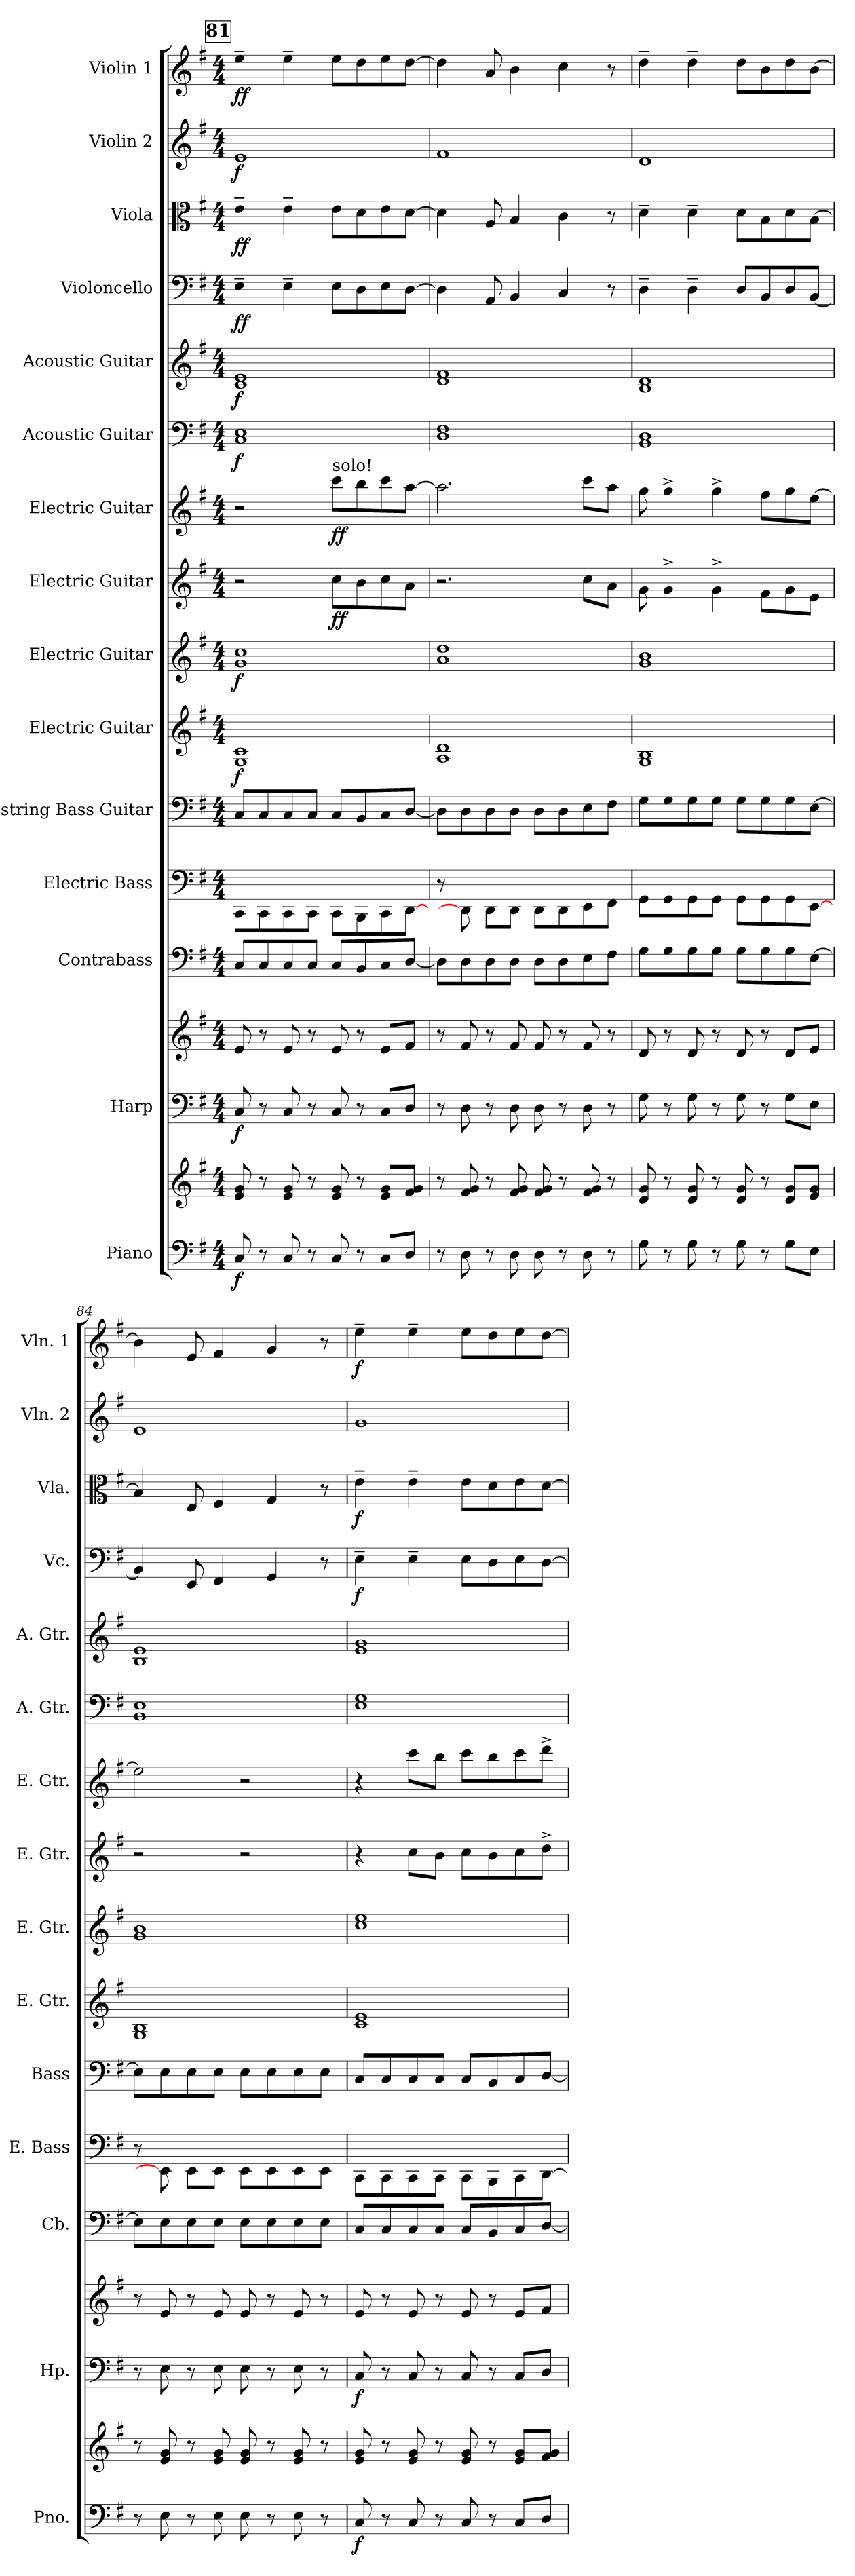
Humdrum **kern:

**kern	**kern	**dynam	**kern	**kern	**dynam	**kern	**kern	**kern	**kern	**dynam	**kern	**dynam	**kern	**dynam	**kern	**dynam	**kern	**dynam	**kern	**dynam	**kern	**dynam	**kern	**dynam	**kern	**dynam	**kern	**dynam
*part15	*part15	*part15	*part14	*part14	*part14	*part13	*part12	*part11	*part10	*part10	*part9	*part9	*part8	*part8	*part7	*part7	*part6	*part6	*part5	*part5	*part4	*part4	*part3	*part3	*part2	*part2	*part1	*part1
*staff17	*staff16	*staff16/17	*staff15	*staff14	*staff14/15	*staff13	*staff12	*staff11	*staff10	*staff10	*staff9	*staff9	*staff8	*staff8	*staff7	*staff7	*staff6	*staff6	*staff5	*staff5	*staff4	*staff4	*staff3	*staff3	*staff2	*staff2	*staff1	*staff1
*I"Piano	*	*	*I"Harp	*	*	*I"Contrabass	*I"Electric Bass	*I"4-string Bass Guitar	*I"Electric Guitar	*	*I"Electric Guitar	*	*I"Electric Guitar	*	*I"Electric Guitar	*	*I"Acoustic Guitar	*	*I"Acoustic Guitar	*	*I"Violoncello	*	*I"Viola	*	*I"Violin 2	*	*I"Violin 1	*
*I'Pno.	*	*	*I'Hp.	*	*	*I'Cb.	*I'E. Bass	*I'Bass	*I'E. Gtr.	*	*I'E. Gtr.	*	*I'E. Gtr.	*	*I'E. Gtr.	*	*I'A. Gtr.	*	*I'A. Gtr.	*	*I'Vc.	*	*I'Vla.	*	*I'Vln. 2	*	*I'Vln. 1	*
*clefF4	*clefG2	*	*clefF4	*clefG2	*	*clefF4	*	*clefF4	*	*	*clefG2	*	*	*	*clefG2	*	*	*	*clefG2	*	*clefF4	*	*clefC3	*	*clefG2	*	*clefG2	*
*	*	*	*	*	*	*ITrd7c12	*	*ITrd7c12	*	*	*ITrd7c12	*	*	*	*ITrd7c12	*	*	*	*ITrd7c12	*	*	*	*	*	*	*	*	*
*k[f#]	*k[f#]	*	*k[f#]	*k[f#]	*	*k[f#]	*k[f#]	*k[f#]	*k[f#]	*	*k[f#]	*	*k[f#]	*	*k[f#]	*	*k[f#]	*	*k[f#]	*	*k[f#]	*	*k[f#]	*	*k[f#]	*	*k[f#]	*
*G:	*G:	*	*G:	*G:	*	*G:	*G:	*G:	*G:	*	*G:	*	*G:	*	*G:	*	*G:	*	*G:	*	*G:	*	*G:	*	*G:	*	*G:	*
*M4/4	*M4/4	*	*M4/4	*M4/4	*	*M4/4	*M4/4	*M4/4	*M4/4	*	*M4/4	*	*M4/4	*	*M4/4	*	*M4/4	*	*M4/4	*	*M4/4	*	*M4/4	*	*M4/4	*	*M4/4	*
!!LO:REH:place=s1:a:B:t=81
=81	=81	=81	=81	=81	=81	=81	=81	=81	=81	=81	=81	=81	=81	=81	=81	=81	=81	=81	=81	=81	=81	=81	=81	=81	=81	=81	=81	=81
!	!	!LO:DY:b=2	!	!	!LO:DY:b=2	!	!	!	!	!LO:DY:b	!	!LO:DY:b	!	!	!	!	!	!LO:DY:b	!	!LO:DY:b	!	!LO:DY:b	!	!LO:DY:b	!	!LO:DY:b	!	!LO:DY:b
8C/	8e/ 8g/	f	8C/	8e/	f	8CC/L	8CC\L	8CC/L	1G 1c	f	1G 1c	f	2r	.	2r	.	1C 1E	f	1C 1E	f	4E~\	ff	4e~\	ff	1e	f	4ee~\	ff
8r	8r	.	8r	8r	.	8CC/	8CC\	8CC/	.	.	.	.	.	.	.	.	.	.	.	.	.	.	.	.	.	.	.	.
8C/	8e/ 8g/	.	8C/	8e/	.	8CC/	8CC\	8CC/	.	.	.	.	.	.	.	.	.	.	.	.	4E~\	.	4e~\	.	.	.	4ee~\	.
8r	8r	.	8r	8r	.	8CC/J	8CC\J	8CC/J	.	.	.	.	.	.	.	.	.	.	.	.	.	.	.	.	.	.	.	.
!	!	!	!	!	!	!	!	!	!	!	!	!	!	!	!LO:TX:a:t=solo!	!	!	!	!	!	!	!	!	!	!	!	!	!
!	!	!	!	!	!	!	!	!	!	!	!	!	!	!LO:DY:b	!	!LO:DY:b	!	!	!	!	!	!	!	!	!	!	!	!
8C/	8e/ 8g/	.	8C/	8e/	.	8CC/L	8CC\L	8CC/L	.	.	.	.	8cc\L	ff	8cc\L	ff	.	.	.	.	8E\L	.	8e\L	.	.	.	8ee\L	.
8r	8r	.	8r	8r	.	8BBB/	8BBB\	8BBB/	.	.	.	.	8b\	.	8b\	.	.	.	.	.	8D\	.	8d\	.	.	.	8dd\	.
8C/L	8e/ 8g/L	.	8C/L	8e/L	.	8CC/	8CC\	8CC/	.	.	.	.	8cc\	.	8cc\	.	.	.	.	.	8E\	.	8e\	.	.	.	8ee\	.
8D/J	8f#/ 8g/J	.	8D/J	8f#/J	.	[8DD/J	[8DD\J	[8DD/J	.	.	.	.	8a\J	.	[8a\J	.	.	.	.	.	[8D\J	.	[8d\J	.	.	.	[8dd\J	.
=82	=82	=82	=82	=82	=82	=82	=82	=82	=82	=82	=82	=82	=82	=82	=82	=82	=82	=82	=82	=82	=82	=82	=82	=82	=82	=82	=82	=82
8r	8r	.	8r	8r	.	8DD\L]	8r	8DD\L]	1A 1d	.	1A 1d	.	2.r	.	2.a\]	.	1D 1F#	.	1D 1F#	.	4D\]	.	4d\]	.	1f#	.	4dd\]	.
8D\	8f#/ 8g/	.	8D\	8f#/	.	8DD\	8DD\]	8DD\	.	.	.	.	.	.	.	.	.	.	.	.	.	.	.	.	.	.	.	.
8r	8r	.	8r	8r	.	8DD\	8DD\L	8DD\	.	.	.	.	.	.	.	.	.	.	.	.	8AA/	.	8A/	.	.	.	8a/	.
8D\	8f#/ 8g/	.	8D\	8f#/	.	8DD\J	8DD\J	8DD\J	.	.	.	.	.	.	.	.	.	.	.	.	4BB/	.	4B/	.	.	.	4b\	.
8D\	8f#/ 8g/	.	8D\	8f#/	.	8DD\L	8DD\L	8DD\L	.	.	.	.	.	.	.	.	.	.	.	.	.	.	.	.	.	.	.	.
8r	8r	.	8r	8r	.	8DD\	8DD\	8DD\	.	.	.	.	.	.	.	.	.	.	.	.	4C/	.	4c\	.	.	.	4cc\	.
8D\	8f#/ 8g/	.	8D\	8f#/	.	8EE\	8EE\	8EE\	.	.	.	.	8cc\L	.	8cc\L	.	.	.	.	.	.	.	.	.	.	.	.	.
8r	8r	.	8r	8r	.	8FF#\J	8FF#\J	8FF#\J	.	.	.	.	8a\J	.	8a\J	.	.	.	.	.	8r	.	8r	.	.	.	8r	.
=83	=83	=83	=83	=83	=83	=83	=83	=83	=83	=83	=83	=83	=83	=83	=83	=83	=83	=83	=83	=83	=83	=83	=83	=83	=83	=83	=83	=83
8G\	8d/ 8g/	.	8G\	8d/	.	8GG\L	8GG\L	8GG\L	1G 1B	.	1G 1B	.	8g\	.	8g\	.	1BB 1D	.	1BB 1D	.	4D~\	.	4d~\	.	1d	.	4dd~\	.
8r	8r	.	8r	8r	.	8GG\	8GG\	8GG\	.	.	.	.	4g^\	.	4g^\	.	.	.	.	.	.	.	.	.	.	.	.	.
8G\	8d/ 8g/	.	8G\	8d/	.	8GG\	8GG\	8GG\	.	.	.	.	.	.	.	.	.	.	.	.	4D~\	.	4d~\	.	.	.	4dd~\	.
8r	8r	.	8r	8r	.	8GG\J	8GG\J	8GG\J	.	.	.	.	4g^\	.	4g^\	.	.	.	.	.	.	.	.	.	.	.	.	.
8G\	8d/ 8g/	.	8G\	8d/	.	8GG\L	8GG\L	8GG\L	.	.	.	.	.	.	.	.	.	.	.	.	8D/L	.	8d\L	.	.	.	8dd\L	.
8r	8r	.	8r	8r	.	8GG\	8GG\	8GG\	.	.	.	.	8f#\L	.	8f#\L	.	.	.	.	.	8BB/	.	8B\	.	.	.	8b\	.
8G\L	8d/ 8g/L	.	8G\L	8d/L	.	8GG\	8GG\	8GG\	.	.	.	.	8g\	.	8g\	.	.	.	.	.	8D/	.	8d\	.	.	.	8dd\	.
8E\J	8e/ 8g/J	.	8E\J	8e/J	.	[8EE\J	[8EE\J	[8EE\J	.	.	.	.	8e\J	.	[8e\J	.	.	.	.	.	[8BB/J	.	[8B\J	.	.	.	[8b\J	.
=84	=84	=84	=84	=84	=84	=84	=84	=84	=84	=84	=84	=84	=84	=84	=84	=84	=84	=84	=84	=84	=84	=84	=84	=84	=84	=84	=84	=84
8r	8r	.	8r	8r	.	8EE\L]	8r	8EE\L]	1G 1B	.	1G 1B	.	2r	.	2e\]	.	1BB 1E	.	1BB 1E	.	4BB/]	.	4B/]	.	1e	.	4b\]	.
8E\	8e/ 8g/	.	8E\	8e/	.	8EE\	8EE\]	8EE\	.	.	.	.	.	.	.	.	.	.	.	.	.	.	.	.	.	.	.	.
8r	8r	.	8r	8r	.	8EE\	8EE\L	8EE\	.	.	.	.	.	.	.	.	.	.	.	.	8EE/	.	8E/	.	.	.	8e/	.
8E\	8e/ 8g/	.	8E\	8e/	.	8EE\J	8EE\J	8EE\J	.	.	.	.	.	.	.	.	.	.	.	.	4FF#/	.	4F#/	.	.	.	4f#/	.
8E\	8e/ 8g/	.	8E\	8e/	.	8EE\L	8EE\L	8EE\L	.	.	.	.	2r	.	2r	.	.	.	.	.	.	.	.	.	.	.	.	.
8r	8r	.	8r	8r	.	8EE\	8EE\	8EE\	.	.	.	.	.	.	.	.	.	.	.	.	4GG/	.	4G/	.	.	.	4g/	.
8E\	8e/ 8g/	.	8E\	8e/	.	8EE\	8EE\	8EE\	.	.	.	.	.	.	.	.	.	.	.	.	.	.	.	.	.	.	.	.
8r	8r	.	8r	8r	.	8EE\J	8EE\J	8EE\J	.	.	.	.	.	.	.	.	.	.	.	.	8r	.	8r	.	.	.	8r	.
!!LO:PB:g=z
=85	=85	=85	=85	=85	=85	=85	=85	=85	=85	=85	=85	=85	=85	=85	=85	=85	=85	=85	=85	=85	=85	=85	=85	=85	=85	=85	=85	=85
!	!	!LO:DY:b=2	!	!	!LO:DY:b=2	!	!	!	!	!	!	!	!	!	!	!	!	!	!	!	!	!LO:DY:b	!	!LO:DY:b	!	!	!	!LO:DY:b
8C/	8e/ 8g/	f	8C/	8e/	f	8CC/L	8CC\L	8CC/L	1c 1e	.	1c 1e	.	4r	.	4r	.	1E 1G	.	1E 1G	.	4E~\	f	4e~\	f	1g	.	4ee~\	f
8r	8r	.	8r	8r	.	8CC/	8CC\	8CC/	.	.	.	.	.	.	.	.	.	.	.	.	.	.	.	.	.	.	.	.
8C/	8e/ 8g/	.	8C/	8e/	.	8CC/	8CC\	8CC/	.	.	.	.	8cc\L	.	8cc\L	.	.	.	.	.	4E~\	.	4e~\	.	.	.	4ee~\	.
8r	8r	.	8r	8r	.	8CC/J	8CC\J	8CC/J	.	.	.	.	8b\J	.	8b\J	.	.	.	.	.	.	.	.	.	.	.	.	.
8C/	8e/ 8g/	.	8C/	8e/	.	8CC/L	8CC\L	8CC/L	.	.	.	.	8cc\L	.	8cc\L	.	.	.	.	.	8E\L	.	8e\L	.	.	.	8ee\L	.
8r	8r	.	8r	8r	.	8BBB/	8BBB\	8BBB/	.	.	.	.	8b\	.	8b\	.	.	.	.	.	8D\	.	8d\	.	.	.	8dd\	.
8C/L	8e/ 8g/L	.	8C/L	8e/L	.	8CC/	8CC\	8CC/	.	.	.	.	8cc\	.	8cc\	.	.	.	.	.	8E\	.	8e\	.	.	.	8ee\	.
8D/J	8f#/ 8g/J	.	8D/J	8f#/J	.	[8DD/J	[8DD\J	[8DD/J	.	.	.	.	8dd^\J	.	8dd^\J	.	.	.	.	.	[8D\J	.	[8d\J	.	.	.	[8dd\J	.
=	=	=	=	=	=	=	=	=	=	=	=	=	=	=	=	=	=	=	=	=	=	=	=	=	=	=	=	=
*-	*-	*-	*-	*-	*-	*-	*-	*-	*-	*-	*-	*-	*-	*-	*-	*-	*-	*-	*-	*-	*-	*-	*-	*-	*-	*-	*-	*-
